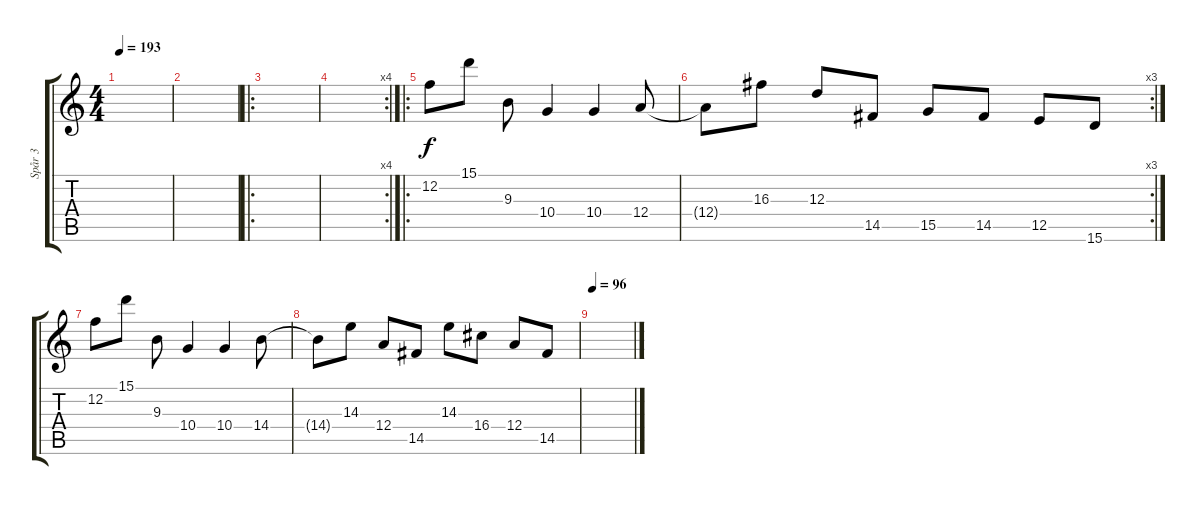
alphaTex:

\track ("Spår 3" "Spår 3") {instrument distortionguitar}
\staff {score tabs}
\tuning (B3 F3 D3 A2 E2 B1) {hide}
\ts (4 4)
\tempo 193
\clef g2
\ks c
|
|
\ro
|
\rc 4
|
\ro
12.2.8 15.1.8 9.3.8 10.4.4 10.4.4 12.4.8 |
\rc 3
12.4{t}.8 16.3.8 12.3.8 14.5.8 15.5.8 14.5.8 12.5.8 15.6.8 |
12.2.8 15.1.8 9.3.8 10.4.4 10.4.4 14.4.8 |
14.4{t}.8 14.3.8 12.4.8 14.5.8 14.3.8 16.4.8 12.4.8 14.5.8 |
\tempo 96
